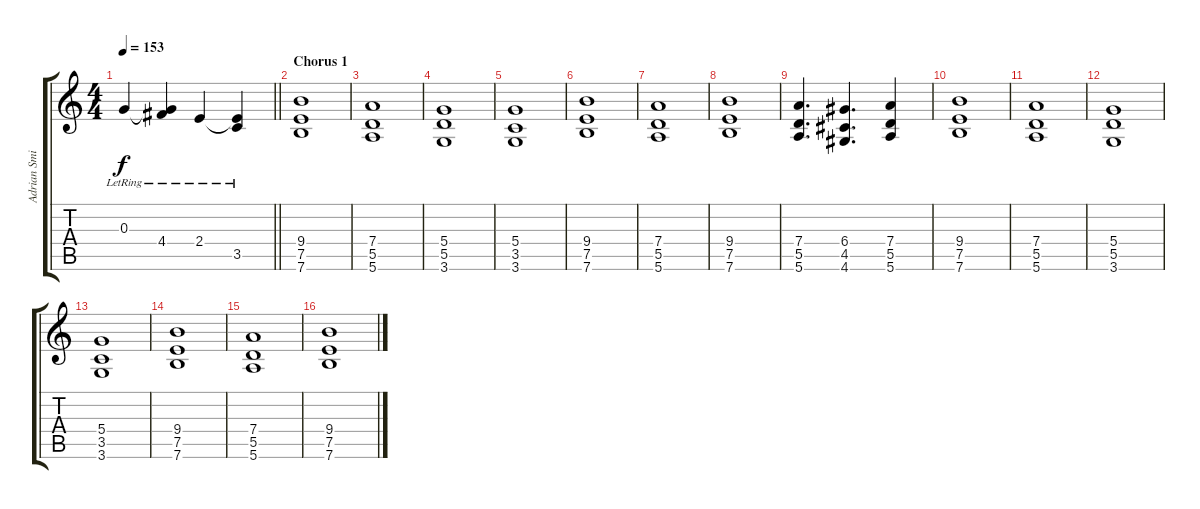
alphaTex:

\track ("Adrian Smith" "Adrian Smi") {instrument overdrivenguitar}
\staff {score tabs}
\tuning (E4 B3 G3 D3 A2 E2) {hide}
\ts (4 4)
\tempo 153
\clef g2
\barLineRight lightlight
\ks c
0.3{lr}.4{dy f} (0.3{t} 4.4{lr}).4 2.4{lr}.4 (2.4{t} 3.5{lr}).4 |
\section ("" "Chorus 1")
(9.4 7.5 7.6).1{instrument overdrivenguitar} |
(7.4 5.5 5.6).1 |
(5.4 5.5 3.6).1 |
(5.4 3.5 3.6).1 |
(9.4 7.5 7.6).1 |
(7.4 5.5 5.6).1 |
(9.4 7.5 7.6).1 |
(7.4 5.5 5.6).4{d} (6.4 4.5 4.6).4{d} (7.4 5.5 5.6).4 |
(9.4 7.5 7.6).1 |
(7.4 5.5 5.6).1 |
(5.4 5.5 3.6).1 |
(5.4 3.5 3.6).1 |
(9.4 7.5 7.6).1 |
(7.4 5.5 5.6).1 |
(9.4 7.5 7.6).1
